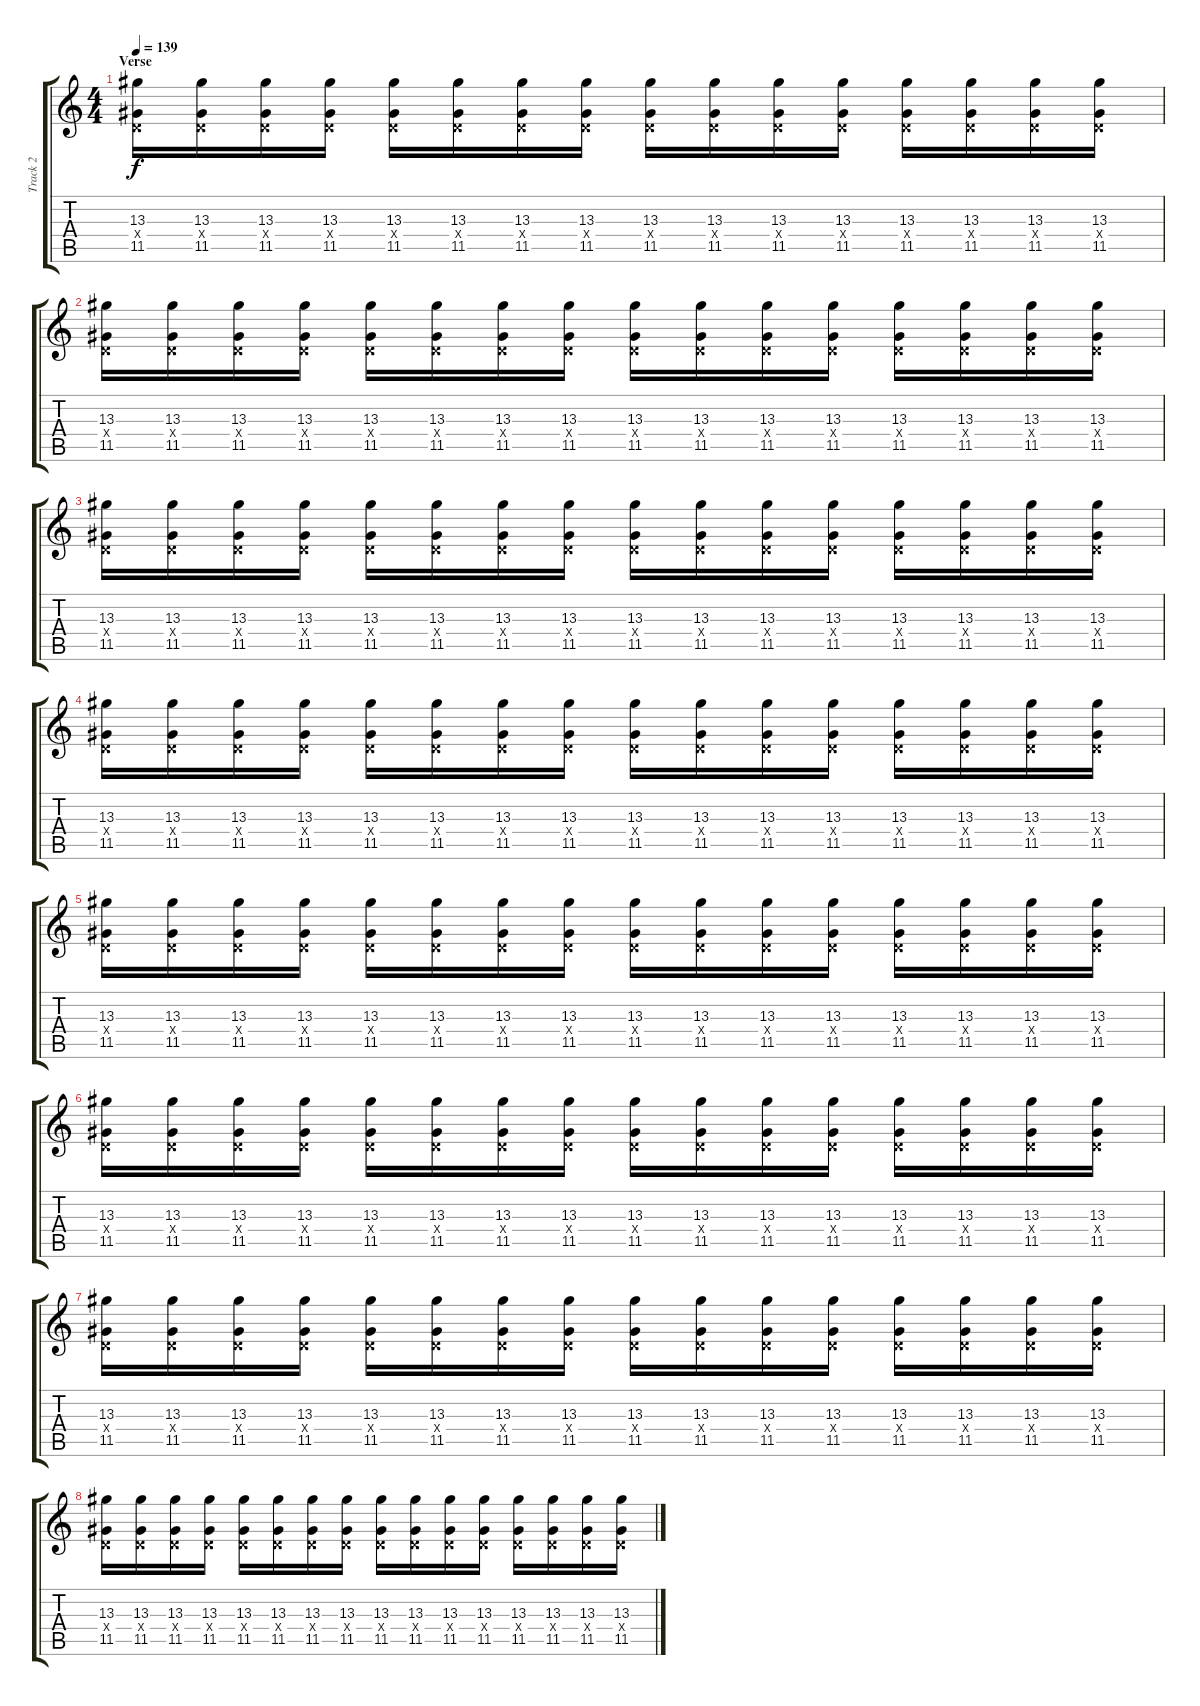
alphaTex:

\track ("Track 2" "Track 2") {instrument overdrivenguitar}
\staff {score tabs}
\tuning (E4 B3 G3 D3 A2 E2) {hide}
\ts (4 4)
\section ("" "Verse")
\tempo 139
\clef g2
\ks c
(13.3 0.4{x} 11.5).16{dy f} (13.3 0.4{x} 11.5).16 (13.3 0.4{x} 11.5).16 (13.3 0.4{x} 11.5).16 (13.3 0.4{x} 11.5).16 (13.3 0.4{x} 11.5).16 (13.3 0.4{x} 11.5).16 (13.3 0.4{x} 11.5).16 (13.3 0.4{x} 11.5).16 (13.3 0.4{x} 11.5).16 (13.3 0.4{x} 11.5).16 (13.3 0.4{x} 11.5).16 (13.3 0.4{x} 11.5).16 (13.3 0.4{x} 11.5).16 (13.3 0.4{x} 11.5).16 (13.3 0.4{x} 11.5).16 |
(13.3 0.4{x} 11.5).16 (13.3 0.4{x} 11.5).16 (13.3 0.4{x} 11.5).16 (13.3 0.4{x} 11.5).16 (13.3 0.4{x} 11.5).16 (13.3 0.4{x} 11.5).16 (13.3 0.4{x} 11.5).16 (13.3 0.4{x} 11.5).16 (13.3 0.4{x} 11.5).16 (13.3 0.4{x} 11.5).16 (13.3 0.4{x} 11.5).16 (13.3 0.4{x} 11.5).16 (13.3 0.4{x} 11.5).16 (13.3 0.4{x} 11.5).16 (13.3 0.4{x} 11.5).16 (13.3 0.4{x} 11.5).16 |
(13.3 0.4{x} 11.5).16 (13.3 0.4{x} 11.5).16 (13.3 0.4{x} 11.5).16 (13.3 0.4{x} 11.5).16 (13.3 0.4{x} 11.5).16 (13.3 0.4{x} 11.5).16 (13.3 0.4{x} 11.5).16 (13.3 0.4{x} 11.5).16 (13.3 0.4{x} 11.5).16 (13.3 0.4{x} 11.5).16 (13.3 0.4{x} 11.5).16 (13.3 0.4{x} 11.5).16 (13.3 0.4{x} 11.5).16 (13.3 0.4{x} 11.5).16 (13.3 0.4{x} 11.5).16 (13.3 0.4{x} 11.5).16 |
(13.3 0.4{x} 11.5).16 (13.3 0.4{x} 11.5).16 (13.3 0.4{x} 11.5).16 (13.3 0.4{x} 11.5).16 (13.3 0.4{x} 11.5).16 (13.3 0.4{x} 11.5).16 (13.3 0.4{x} 11.5).16 (13.3 0.4{x} 11.5).16 (13.3 0.4{x} 11.5).16 (13.3 0.4{x} 11.5).16 (13.3 0.4{x} 11.5).16 (13.3 0.4{x} 11.5).16 (13.3 0.4{x} 11.5).16 (13.3 0.4{x} 11.5).16 (13.3 0.4{x} 11.5).16 (13.3 0.4{x} 11.5).16 |
(13.3 0.4{x} 11.5).16 (13.3 0.4{x} 11.5).16 (13.3 0.4{x} 11.5).16 (13.3 0.4{x} 11.5).16 (13.3 0.4{x} 11.5).16 (13.3 0.4{x} 11.5).16 (13.3 0.4{x} 11.5).16 (13.3 0.4{x} 11.5).16 (13.3 0.4{x} 11.5).16 (13.3 0.4{x} 11.5).16 (13.3 0.4{x} 11.5).16 (13.3 0.4{x} 11.5).16 (13.3 0.4{x} 11.5).16 (13.3 0.4{x} 11.5).16 (13.3 0.4{x} 11.5).16 (13.3 0.4{x} 11.5).16 |
(13.3 0.4{x} 11.5).16 (13.3 0.4{x} 11.5).16 (13.3 0.4{x} 11.5).16 (13.3 0.4{x} 11.5).16 (13.3 0.4{x} 11.5).16 (13.3 0.4{x} 11.5).16 (13.3 0.4{x} 11.5).16 (13.3 0.4{x} 11.5).16 (13.3 0.4{x} 11.5).16 (13.3 0.4{x} 11.5).16 (13.3 0.4{x} 11.5).16 (13.3 0.4{x} 11.5).16 (13.3 0.4{x} 11.5).16 (13.3 0.4{x} 11.5).16 (13.3 0.4{x} 11.5).16 (13.3 0.4{x} 11.5).16 |
(13.3 0.4{x} 11.5).16 (13.3 0.4{x} 11.5).16 (13.3 0.4{x} 11.5).16 (13.3 0.4{x} 11.5).16 (13.3 0.4{x} 11.5).16 (13.3 0.4{x} 11.5).16 (13.3 0.4{x} 11.5).16 (13.3 0.4{x} 11.5).16 (13.3 0.4{x} 11.5).16 (13.3 0.4{x} 11.5).16 (13.3 0.4{x} 11.5).16 (13.3 0.4{x} 11.5).16 (13.3 0.4{x} 11.5).16 (13.3 0.4{x} 11.5).16 (13.3 0.4{x} 11.5).16 (13.3 0.4{x} 11.5).16 |
(13.3 0.4{x} 11.5).16 (13.3 0.4{x} 11.5).16 (13.3 0.4{x} 11.5).16 (13.3 0.4{x} 11.5).16 (13.3 0.4{x} 11.5).16 (13.3 0.4{x} 11.5).16 (13.3 0.4{x} 11.5).16 (13.3 0.4{x} 11.5).16 (13.3 0.4{x} 11.5).16 (13.3 0.4{x} 11.5).16 (13.3 0.4{x} 11.5).16 (13.3 0.4{x} 11.5).16 (13.3 0.4{x} 11.5).16 (13.3 0.4{x} 11.5).16 (13.3 0.4{x} 11.5).16 (13.3 0.4{x} 11.5).16
